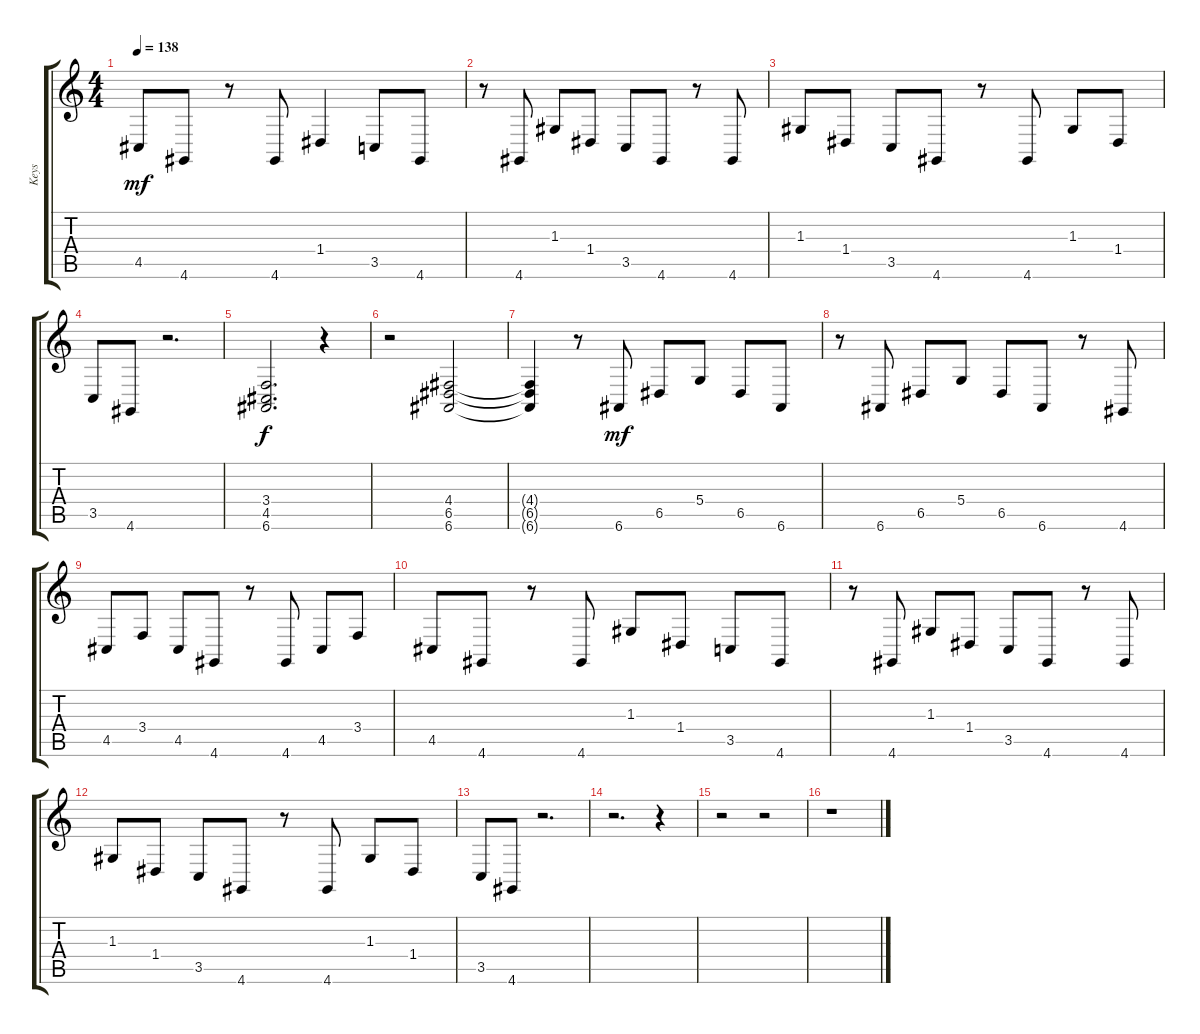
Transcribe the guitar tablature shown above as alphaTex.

\track ("Keys" "Keys") {instrument rockorgan}
\staff {score tabs}
\tuning (E4 B3 G3 D3 A2 E2) {hide}
\ts (4 4)
\tempo 138
\clef g2
\ks c
4.5.8{dy mf} 4.6.8 r.8 4.6.8 1.4.4 3.5.8 4.6.8 |
r.8 4.6.8 1.3.8 1.4.8 3.5.8 4.6.8 r.8 4.6.8 |
1.3.8 1.4.8 3.5.8 4.6.8 r.8 4.6.8 1.3.8 1.4.8 |
3.5.8 4.6.8 r.2{d} |
(3.4 4.5 6.6).2{d dy f} r.4 |
r.2 (4.4 6.5 6.6).2 |
(4.4{t} 6.5{t} 6.6{t}).4 r.8 6.6.8{dy mf} 6.5.8 5.4.8 6.5.8 6.6.8 |
r.8 6.6.8 6.5.8 5.4.8 6.5.8 6.6.8 r.8 4.6.8 |
4.5.8 3.4.8 4.5.8 4.6.8 r.8 4.6.8 4.5.8 3.4.8 |
4.5.8 4.6.8 r.8 4.6.8 1.3.8 1.4.8 3.5.8 4.6.8 |
r.8 4.6.8 1.3.8 1.4.8 3.5.8 4.6.8 r.8 4.6.8 |
1.3.8 1.4.8 3.5.8 4.6.8 r.8 4.6.8 1.3.8 1.4.8 |
3.5.8 4.6.8 r.2{d} |
r.2{d} r.4 |
r.2 r.2 |
r.1
